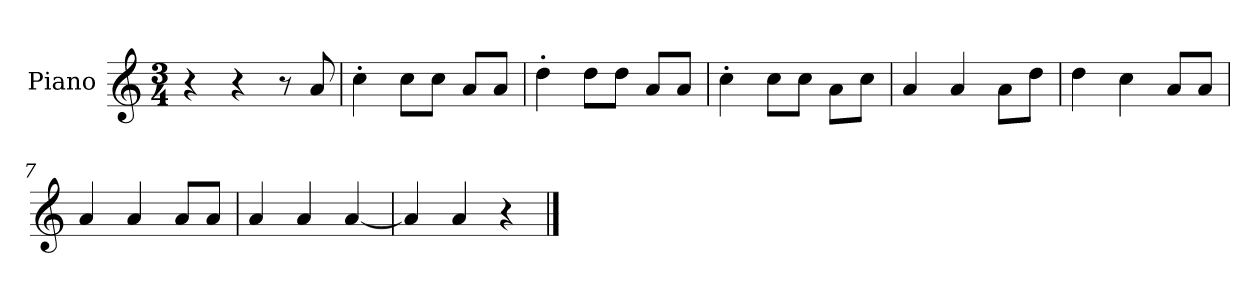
**kern
*part1
*staff1
*I"Piano
*I'P-no
*clefG2
*k[]
*M3/4
*MM179
=1
4r
4r
8r
8a/
=2
4cc'\
8cc\L
8cc\J
8a/L
8a/J
=3
4dd'\
8dd\L
8dd\J
8a/L
8a/J
=4
4cc'\
8cc\L
8cc\J
8a\L
8cc\J
=5
4a/
4a/
8a\L
8dd\J
=6
4dd\
4cc\
8a/L
8a/J
=7
4a/
4a/
8a/L
8a/J
=8
4a/
4a/
[4a/
!!LO:LB:g=z
=9
4a/]
4a/
4r
==
*-
